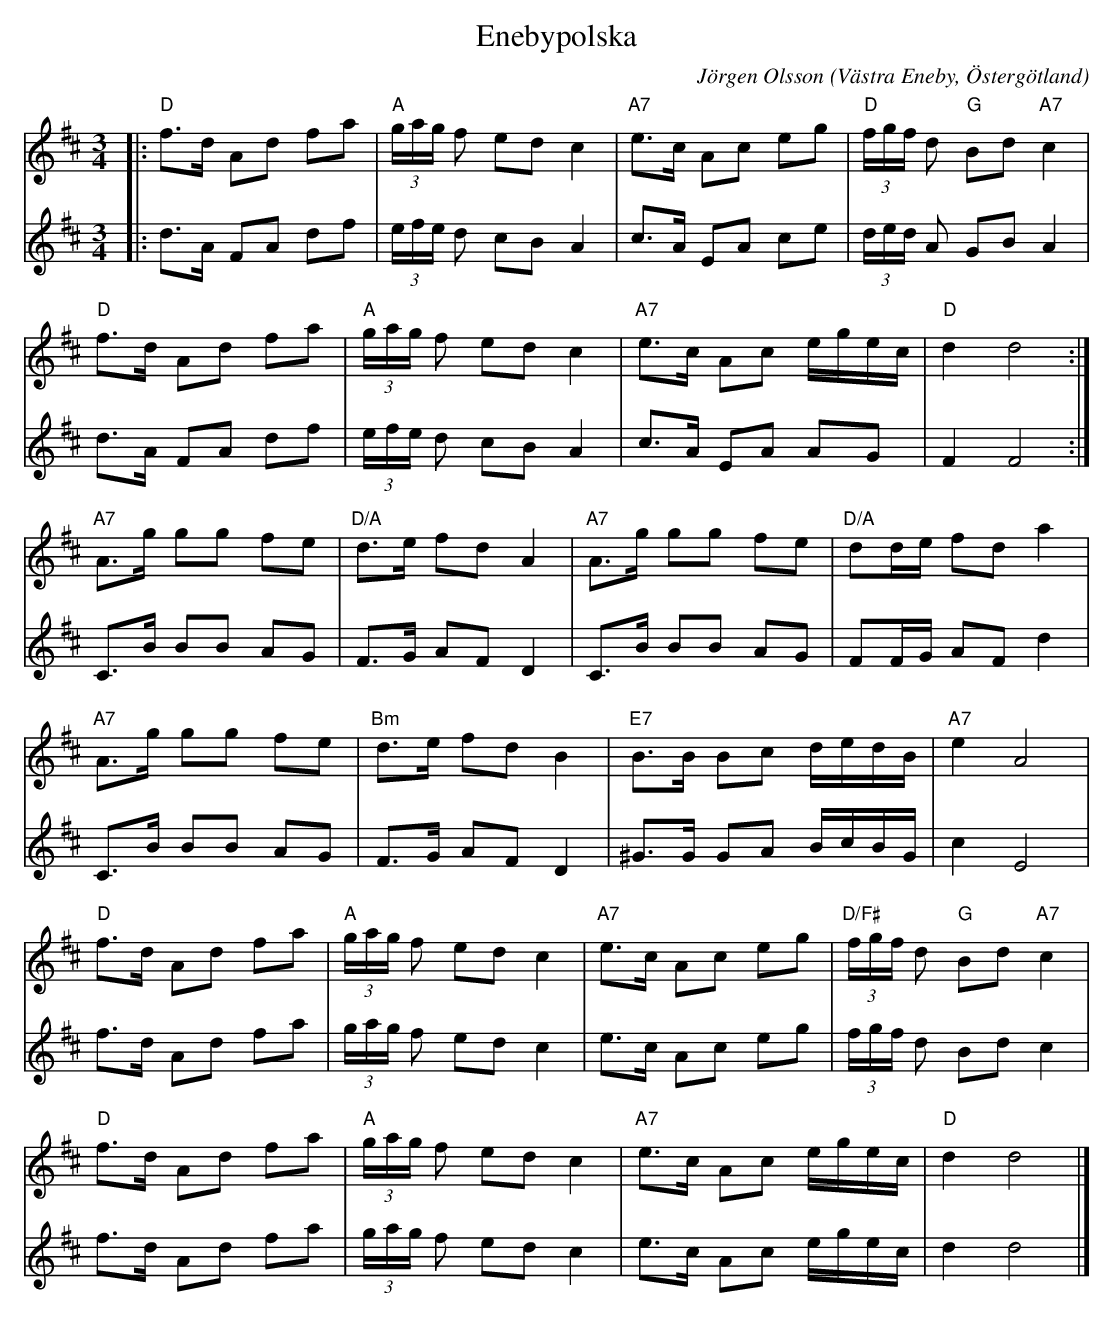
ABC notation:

X:1
T:Enebypolska
C:Jörgen Olsson
O:Västra Eneby, Östergötland
M:3/4
L:1/8
K:D
V:1
|:"D"f>d Ad fa|"A"(3g/a/g/ f ed c2|"A7"e>c Ac eg|"D"(3f/g/f/ d "G"Bd "A7"c2|
"D"f>d Ad fa|"A"(3g/a/g/ f ed c2|"A7"e>c Ac e/g/e/c/|"D"d2 d4:|
"A7"A>g gg fe|"D/A"d>e fd A2|"A7"A>g gg fe|"D/A" dd/e/ fd a2|
"A7"A>g gg fe|"Bm"d>e fd B2|"E7"B>B Bc d/e/d/B/|"A7" e2 A4|
"D"f>d Ad fa|"A"(3g/a/g/ f ed c2|"A7"e>c Ac eg|"D/F#"(3f/g/f/ d "G"Bd "A7"c2|
"D"f>d Ad fa|"A"(3g/a/g/ f ed c2|"A7"e>c Ac e/g/e/c/|"D"d2 d4 |]
V:2
|:d>A FA df|(3e/f/e/ d cB A2|c>A EA ce|(3d/e/d/ A GB A2|
d>A FA df|(3e/f/e/ d cB A2|c>A EA AG|F2 F4:|
C>B BB AG|F>G AF D2|C>B BB AG| FF/G/ AF d2|
C>B BB AG|F>G AF D2|^G>G GA B/c/B/G/| c2 E4|
f>d Ad fa|(3g/a/g/ f ed c2|e>c Ac eg|(3f/g/f/ d Bd c2|
f>d Ad fa|(3g/a/g/ f ed c2|e>c Ac e/g/e/c/|d2 d4 |]
